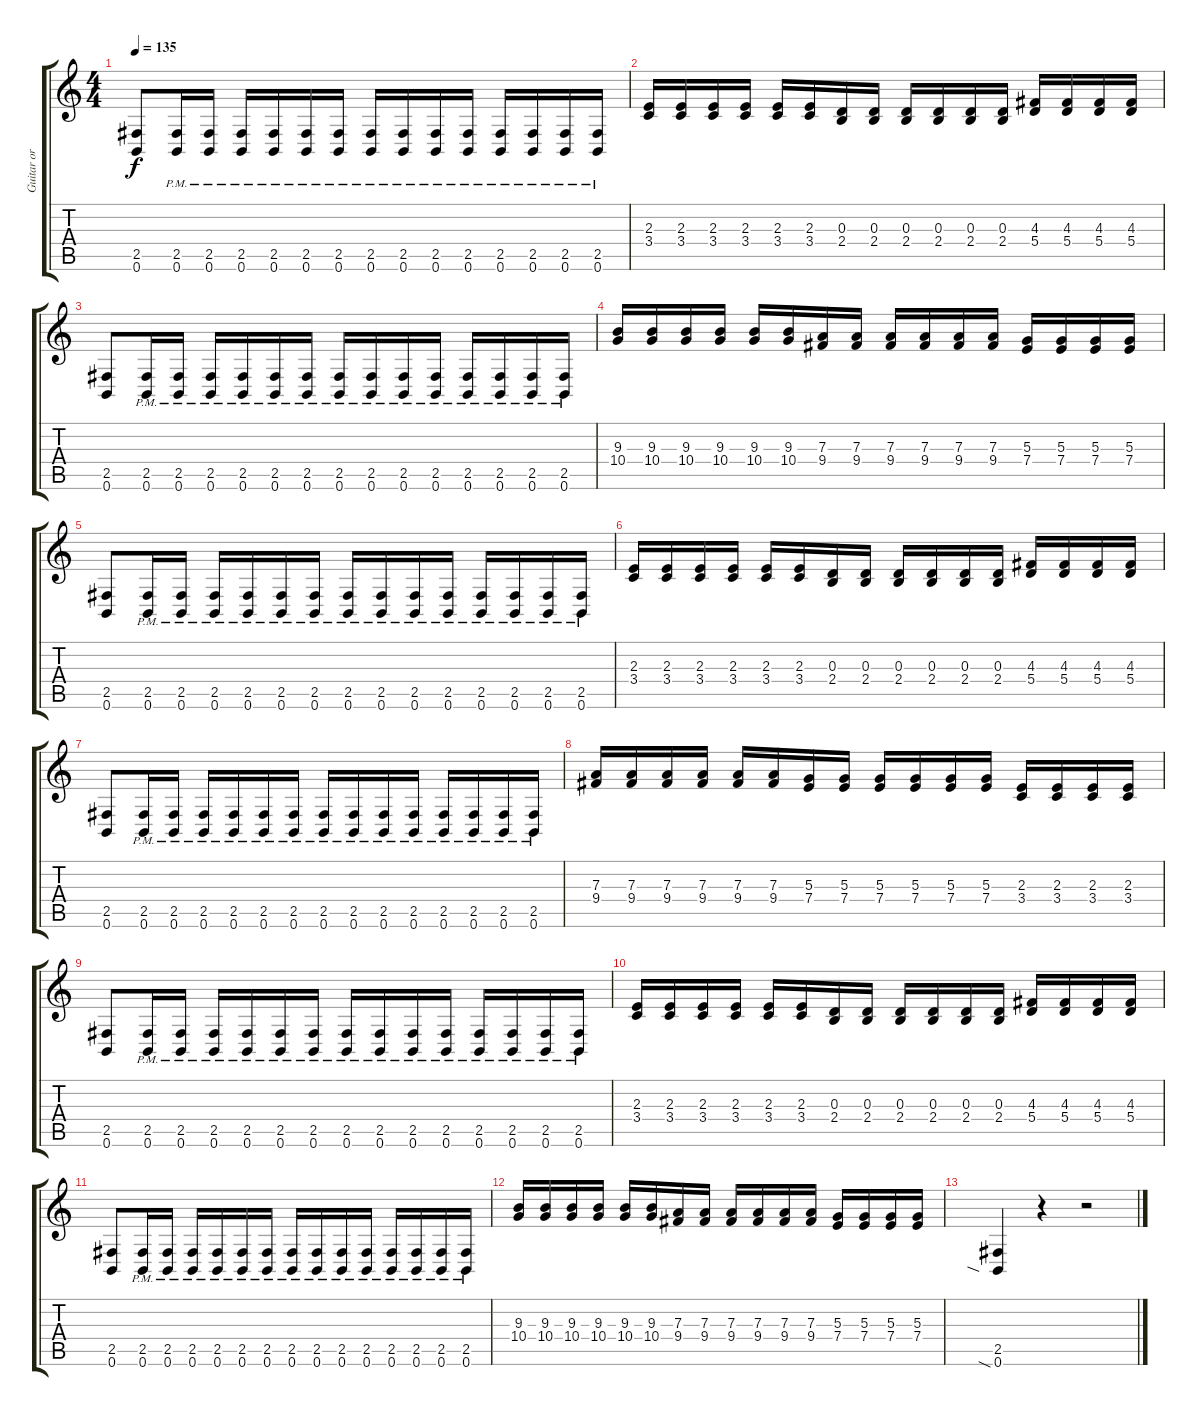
\track ("Guitar or overdriven bass" "Guitar or ") {instrument distortionguitar}
\staff {score tabs}
\tuning (B3 Gb3 D3 A2 E2 B1) {hide}
\ts (4 4)
\tempo 135
\clef g2
\ks c
(2.5 0.6).8{dy f} (2.5{pm} 0.6{pm}).16 (2.5{pm} 0.6{pm}).16 (2.5{pm} 0.6{pm}).16 (2.5{pm} 0.6{pm}).16 (2.5{pm} 0.6{pm}).16 (2.5{pm} 0.6{pm}).16 (2.5{pm} 0.6{pm}).16 (2.5{pm} 0.6{pm}).16 (2.5{pm} 0.6{pm}).16 (2.5{pm} 0.6{pm}).16 (2.5{pm} 0.6{pm}).16 (2.5{pm} 0.6{pm}).16 (2.5{pm} 0.6{pm}).16 (2.5{pm} 0.6{pm}).16 |
(2.3 3.4).16 (2.3 3.4).16 (2.3 3.4).16 (2.3 3.4).16 (2.3 3.4).16 (2.3 3.4).16 (0.3 2.4).16 (0.3 2.4).16 (0.3 2.4).16 (0.3 2.4).16 (0.3 2.4).16 (0.3 2.4).16 (4.3 5.4).16 (4.3 5.4).16 (4.3 5.4).16 (4.3 5.4).16 |
(2.5 0.6).8 (2.5{pm} 0.6{pm}).16 (2.5{pm} 0.6{pm}).16 (2.5{pm} 0.6{pm}).16 (2.5{pm} 0.6{pm}).16 (2.5{pm} 0.6{pm}).16 (2.5{pm} 0.6{pm}).16 (2.5{pm} 0.6{pm}).16 (2.5{pm} 0.6{pm}).16 (2.5{pm} 0.6{pm}).16 (2.5{pm} 0.6{pm}).16 (2.5{pm} 0.6{pm}).16 (2.5{pm} 0.6{pm}).16 (2.5{pm} 0.6{pm}).16 (2.5{pm} 0.6{pm}).16 |
(9.3 10.4).16 (9.3 10.4).16 (9.3 10.4).16 (9.3 10.4).16 (9.3 10.4).16 (9.3 10.4).16 (7.3 9.4).16 (7.3 9.4).16 (7.3 9.4).16 (7.3 9.4).16 (7.3 9.4).16 (7.3 9.4).16 (5.3 7.4).16 (5.3 7.4).16 (5.3 7.4).16 (5.3 7.4).16 |
(2.5 0.6).8 (2.5{pm} 0.6{pm}).16 (2.5{pm} 0.6{pm}).16 (2.5{pm} 0.6{pm}).16 (2.5{pm} 0.6{pm}).16 (2.5{pm} 0.6{pm}).16 (2.5{pm} 0.6{pm}).16 (2.5{pm} 0.6{pm}).16 (2.5{pm} 0.6{pm}).16 (2.5{pm} 0.6{pm}).16 (2.5{pm} 0.6{pm}).16 (2.5{pm} 0.6{pm}).16 (2.5{pm} 0.6{pm}).16 (2.5{pm} 0.6{pm}).16 (2.5{pm} 0.6{pm}).16 |
(2.3 3.4).16 (2.3 3.4).16 (2.3 3.4).16 (2.3 3.4).16 (2.3 3.4).16 (2.3 3.4).16 (0.3 2.4).16 (0.3 2.4).16 (0.3 2.4).16 (0.3 2.4).16 (0.3 2.4).16 (0.3 2.4).16 (4.3 5.4).16 (4.3 5.4).16 (4.3 5.4).16 (4.3 5.4).16 |
(2.5 0.6).8 (2.5{pm} 0.6{pm}).16 (2.5{pm} 0.6{pm}).16 (2.5{pm} 0.6{pm}).16 (2.5{pm} 0.6{pm}).16 (2.5{pm} 0.6{pm}).16 (2.5{pm} 0.6{pm}).16 (2.5{pm} 0.6{pm}).16 (2.5{pm} 0.6{pm}).16 (2.5{pm} 0.6{pm}).16 (2.5{pm} 0.6{pm}).16 (2.5{pm} 0.6{pm}).16 (2.5{pm} 0.6{pm}).16 (2.5{pm} 0.6{pm}).16 (2.5{pm} 0.6{pm}).16 |
(7.3 9.4).16 (7.3 9.4).16 (7.3 9.4).16 (7.3 9.4).16 (7.3 9.4).16 (7.3 9.4).16 (5.3 7.4).16 (5.3 7.4).16 (5.3 7.4).16 (5.3 7.4).16 (5.3 7.4).16 (5.3 7.4).16 (2.3 3.4).16 (2.3 3.4).16 (2.3 3.4).16 (2.3 3.4).16 |
(2.5 0.6).8 (2.5{pm} 0.6{pm}).16 (2.5{pm} 0.6{pm}).16 (2.5{pm} 0.6{pm}).16 (2.5{pm} 0.6{pm}).16 (2.5{pm} 0.6{pm}).16 (2.5{pm} 0.6{pm}).16 (2.5{pm} 0.6{pm}).16 (2.5{pm} 0.6{pm}).16 (2.5{pm} 0.6{pm}).16 (2.5{pm} 0.6{pm}).16 (2.5{pm} 0.6{pm}).16 (2.5{pm} 0.6{pm}).16 (2.5{pm} 0.6{pm}).16 (2.5{pm} 0.6{pm}).16 |
(2.3 3.4).16 (2.3 3.4).16 (2.3 3.4).16 (2.3 3.4).16 (2.3 3.4).16 (2.3 3.4).16 (0.3 2.4).16 (0.3 2.4).16 (0.3 2.4).16 (0.3 2.4).16 (0.3 2.4).16 (0.3 2.4).16 (4.3 5.4).16 (4.3 5.4).16 (4.3 5.4).16 (4.3 5.4).16 |
(2.5 0.6).8 (2.5{pm} 0.6{pm}).16 (2.5{pm} 0.6{pm}).16 (2.5{pm} 0.6{pm}).16 (2.5{pm} 0.6{pm}).16 (2.5{pm} 0.6{pm}).16 (2.5{pm} 0.6{pm}).16 (2.5{pm} 0.6{pm}).16 (2.5{pm} 0.6{pm}).16 (2.5{pm} 0.6{pm}).16 (2.5{pm} 0.6{pm}).16 (2.5{pm} 0.6{pm}).16 (2.5{pm} 0.6{pm}).16 (2.5{pm} 0.6{pm}).16 (2.5{pm} 0.6{pm}).16 |
(9.3 10.4).16 (9.3 10.4).16 (9.3 10.4).16 (9.3 10.4).16 (9.3 10.4).16 (9.3 10.4).16 (7.3 9.4).16 (7.3 9.4).16 (7.3 9.4).16 (7.3 9.4).16 (7.3 9.4).16 (7.3 9.4).16 (5.3 7.4).16 (5.3 7.4).16 (5.3 7.4).16 (5.3 7.4).16 |
(2.5 0.6{sia}).4 r.4 r.2
